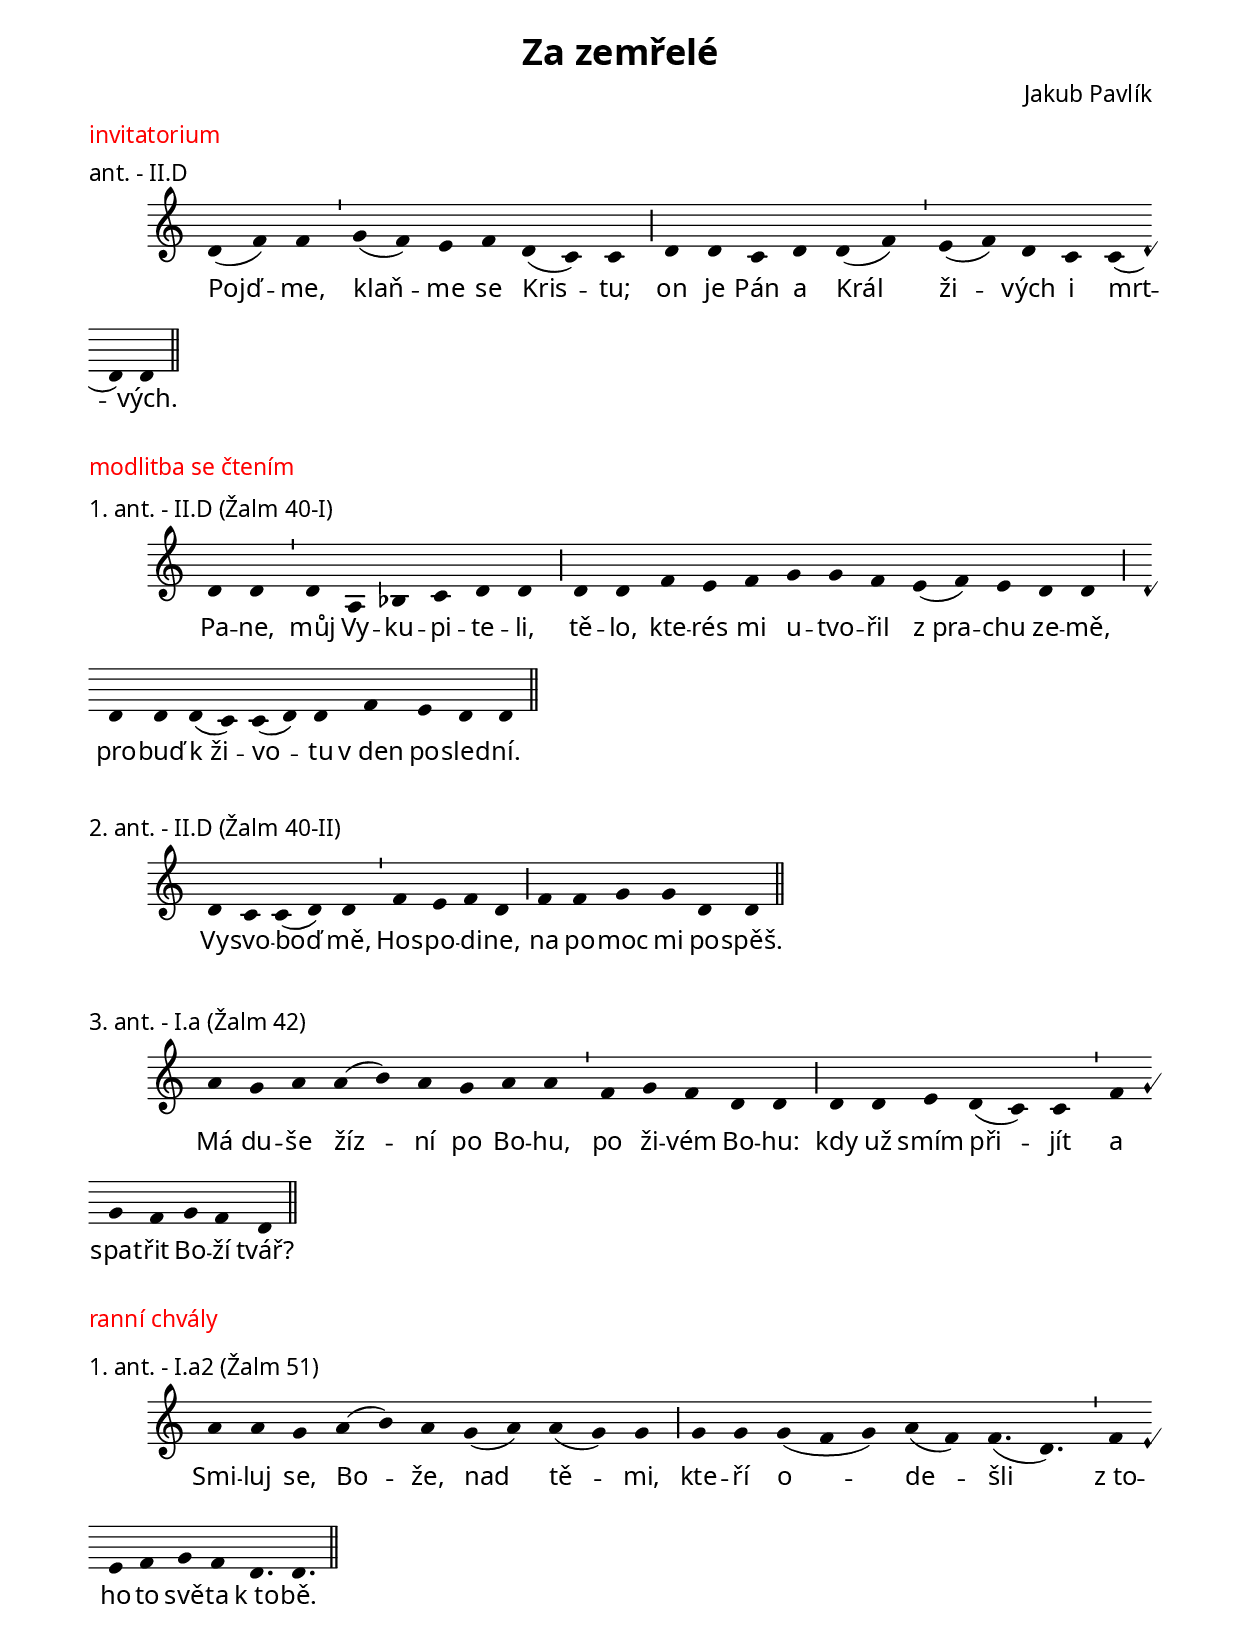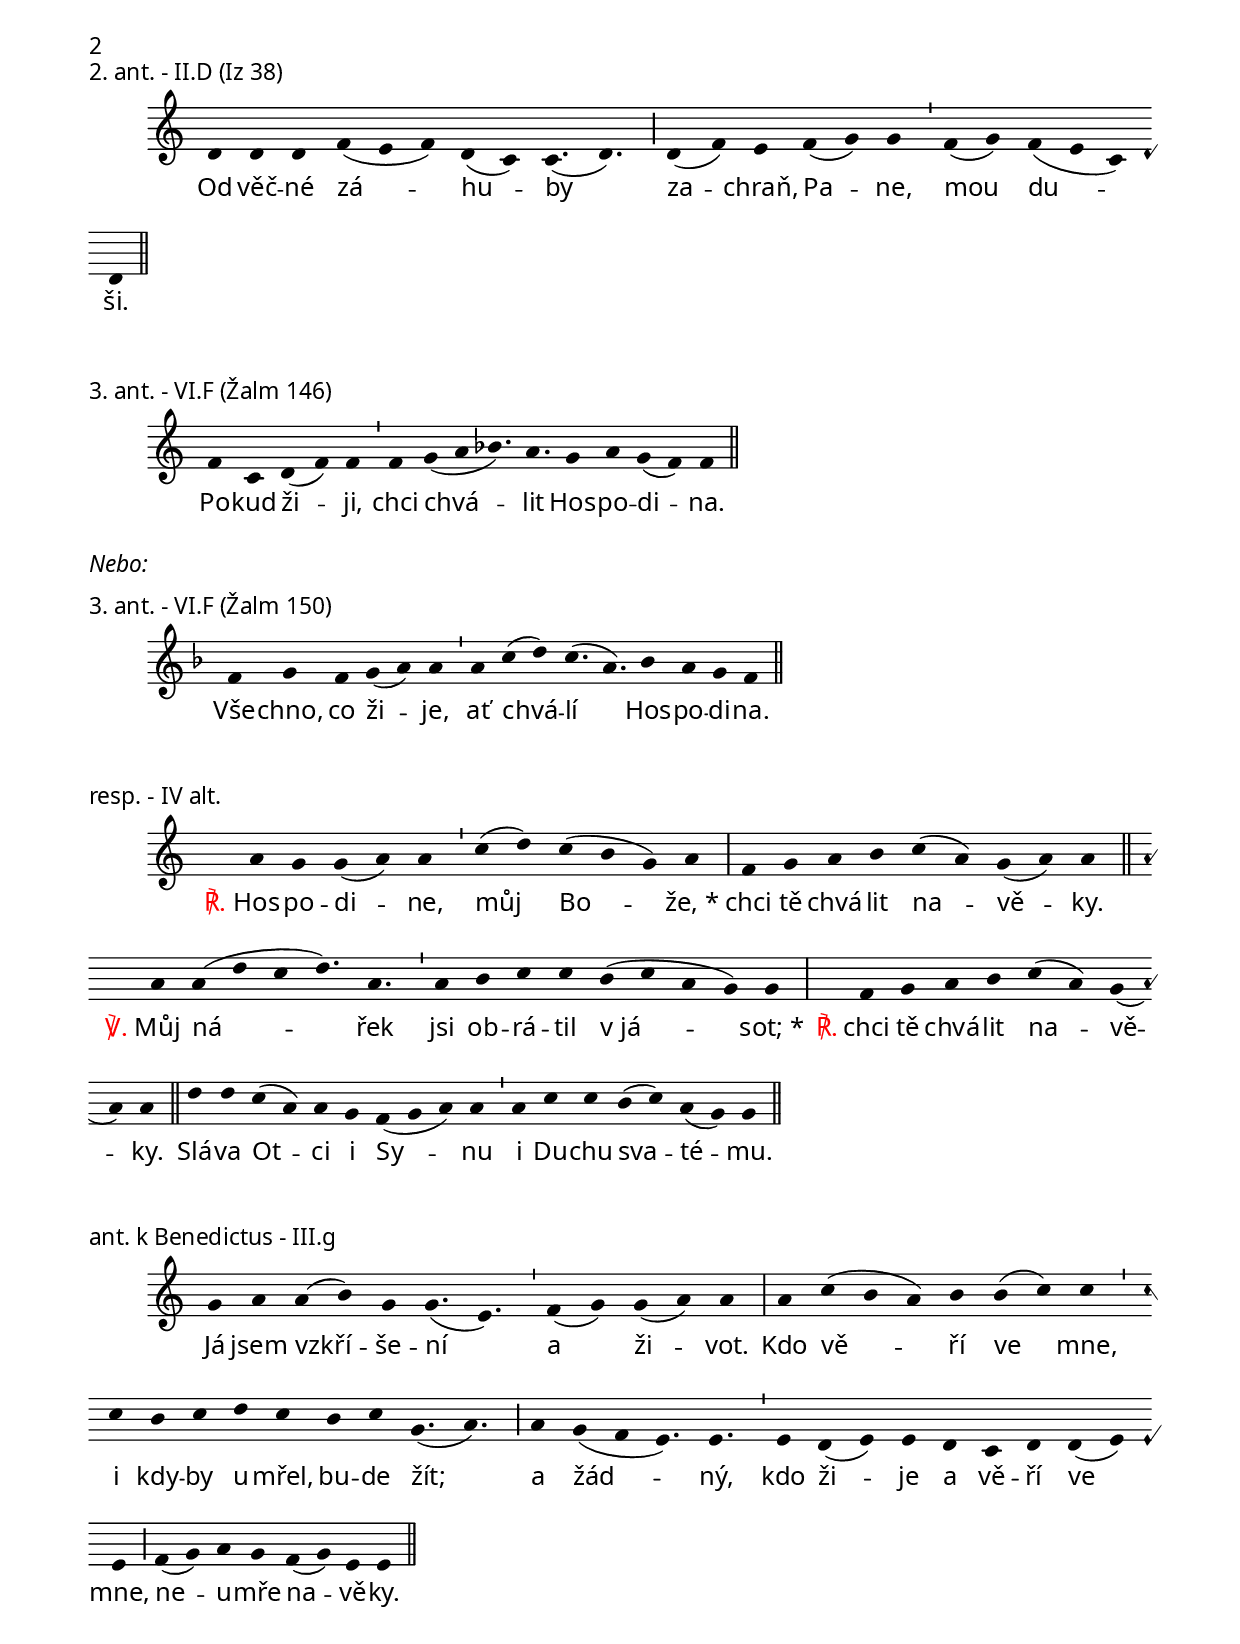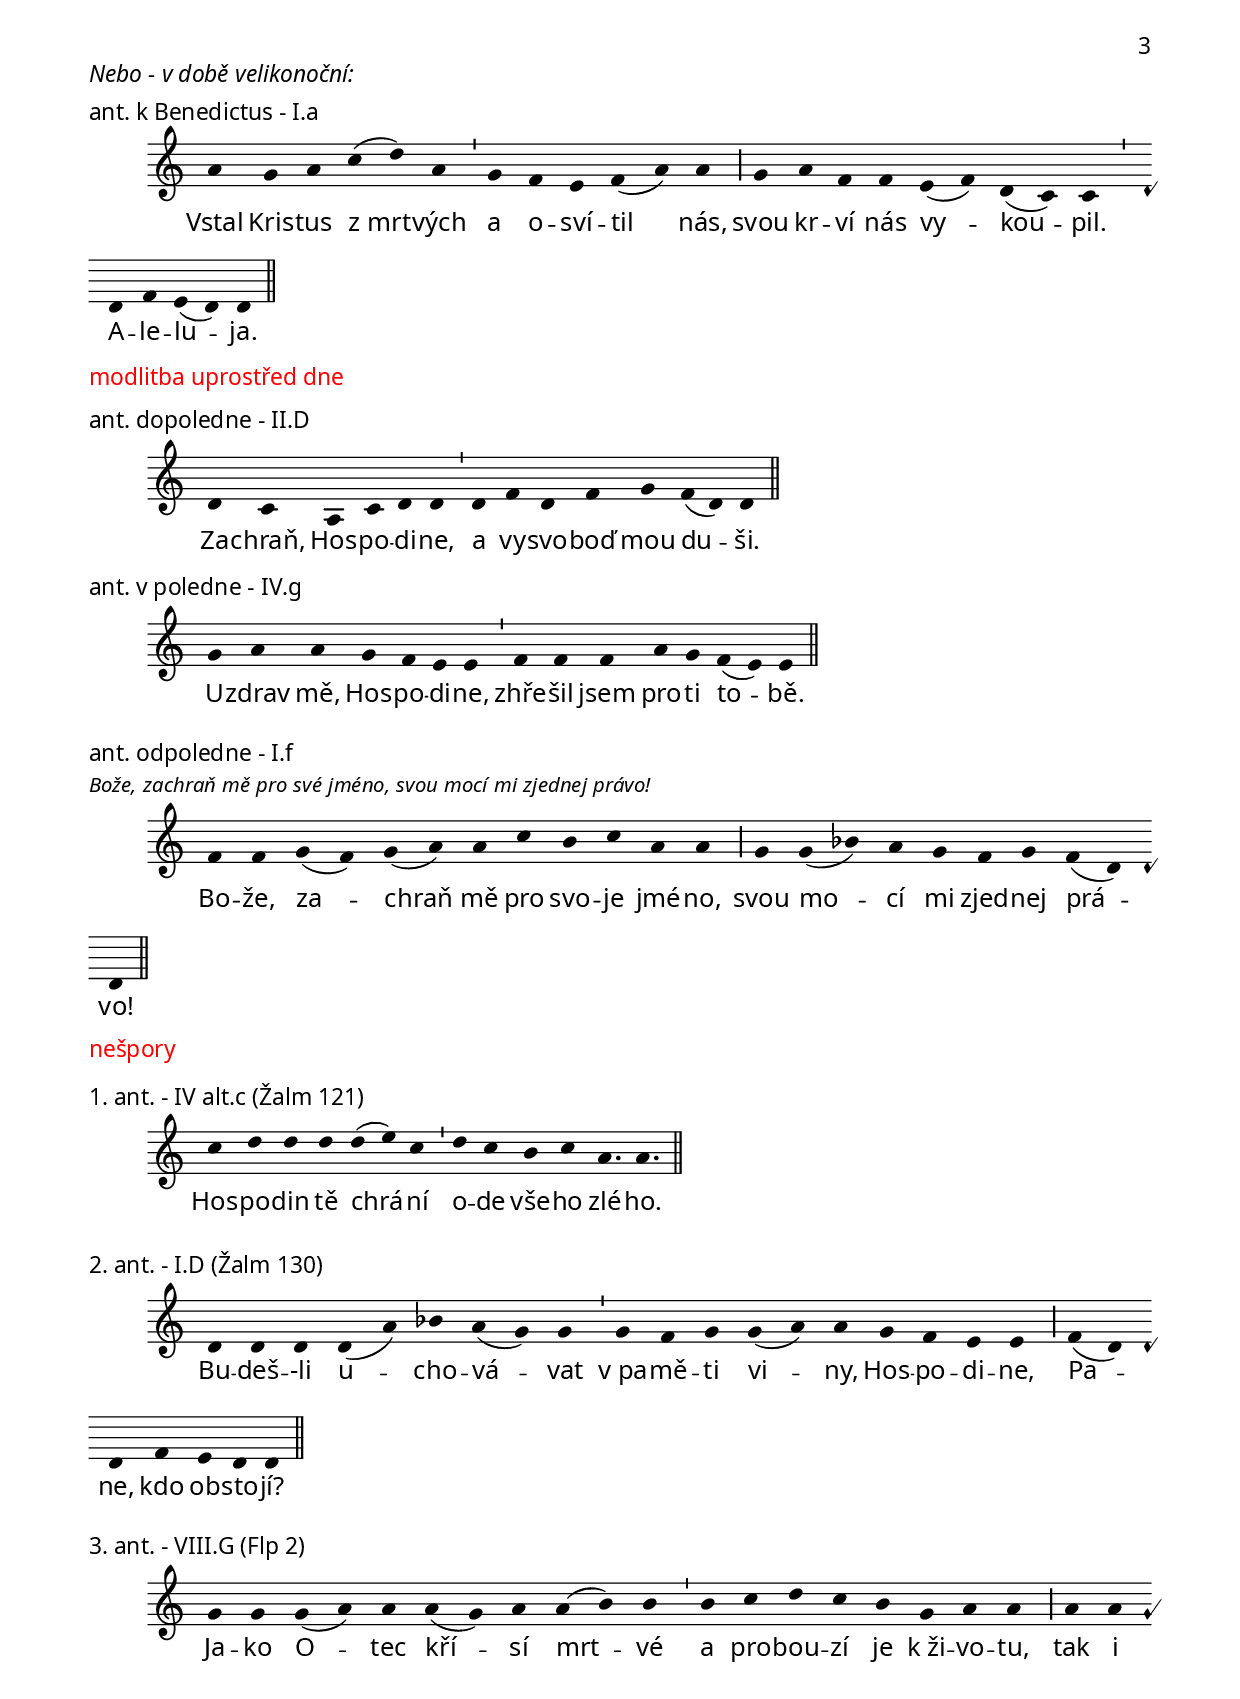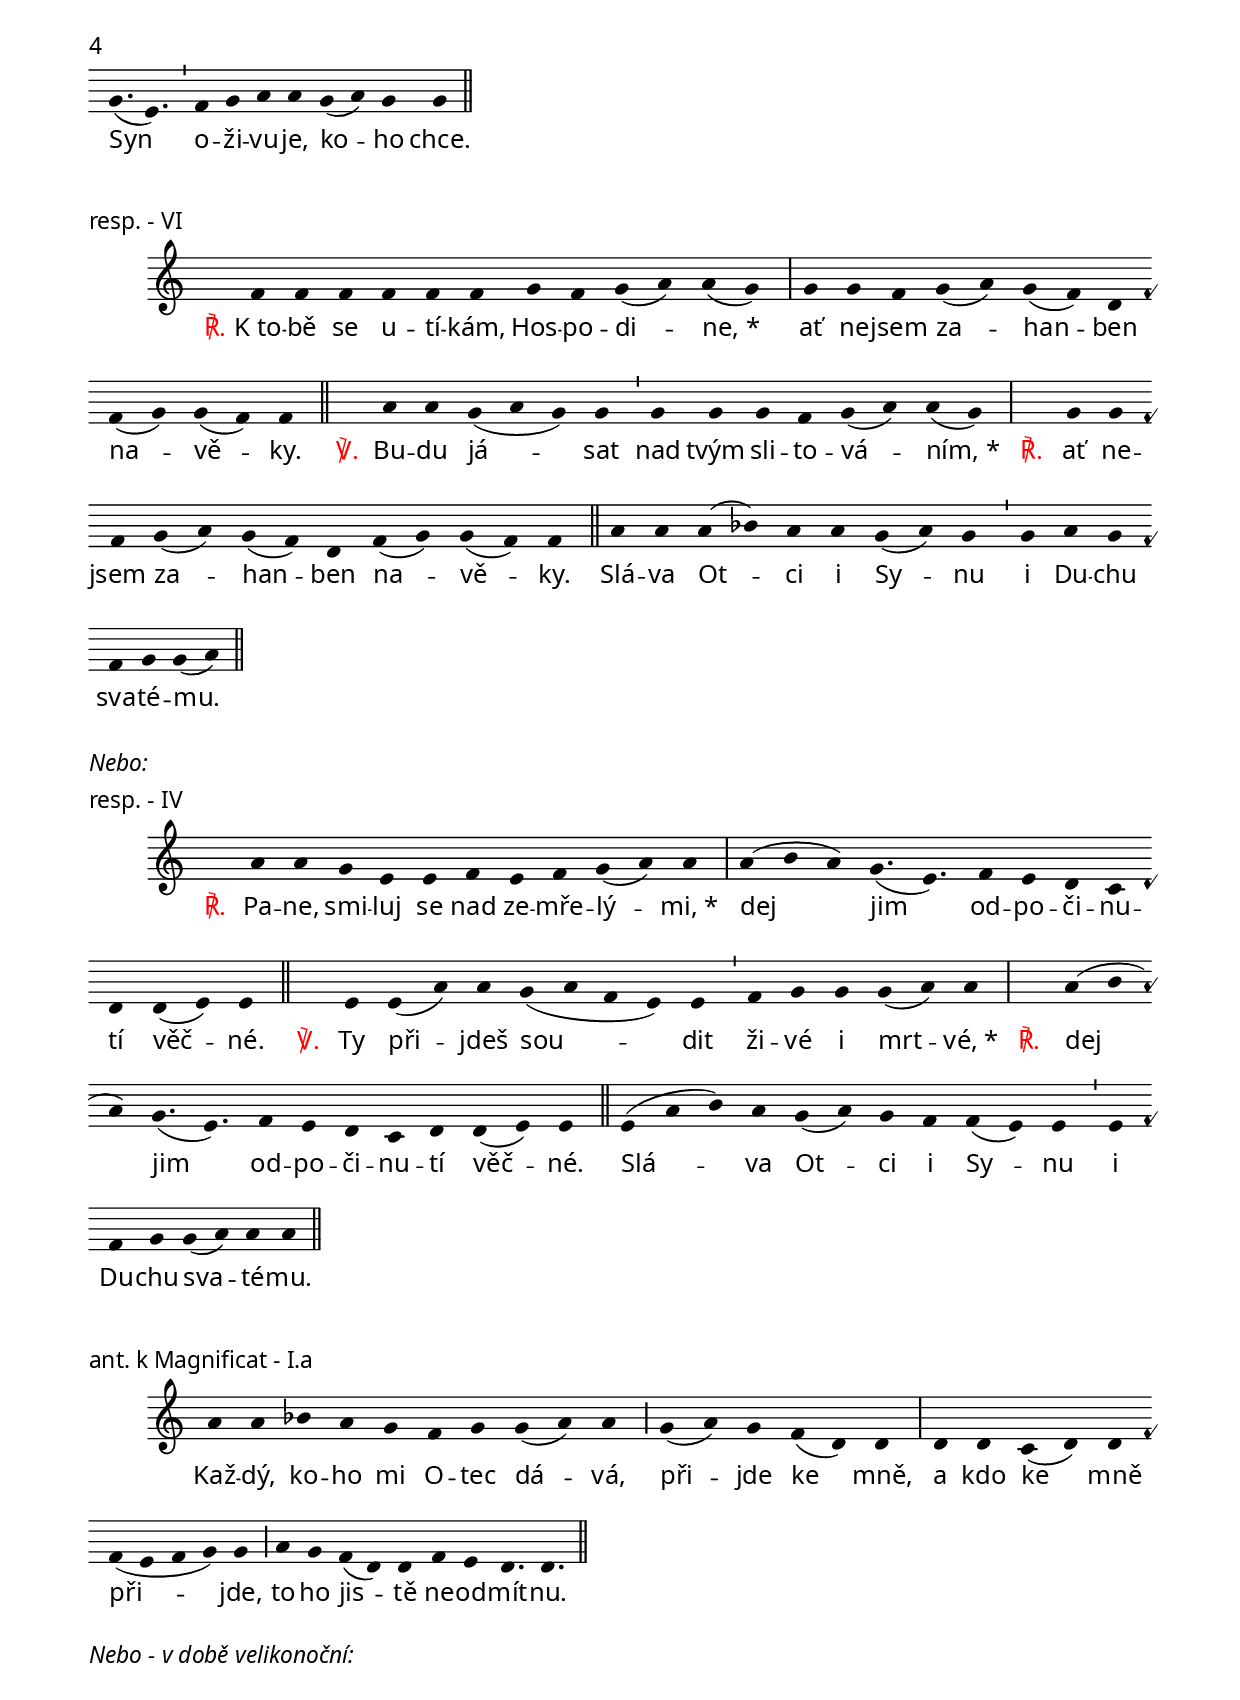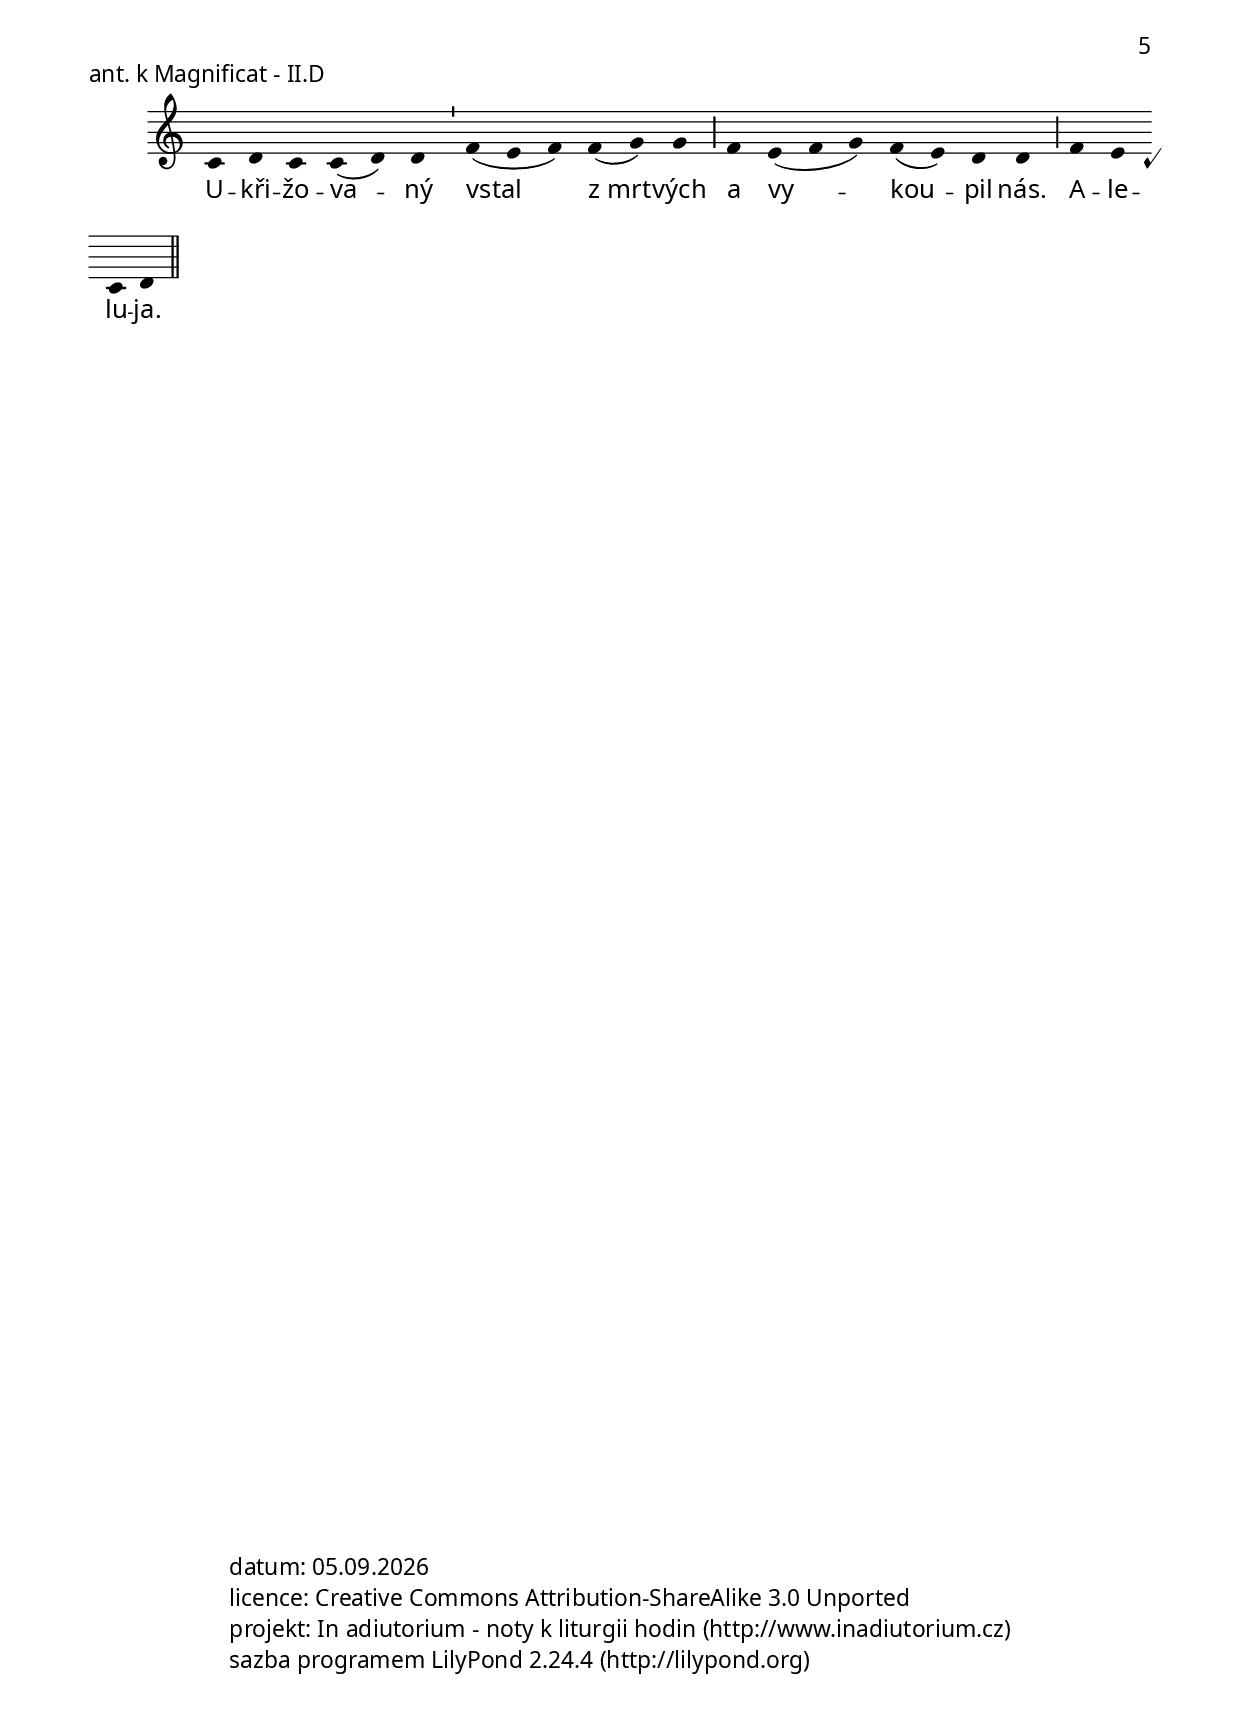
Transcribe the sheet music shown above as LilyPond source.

\version "2.14.2"

\header {
  title = "Za zemřelé"
  composer = "Jakub Pavlík"
}

\include "../spolecne.ly"
\include "../dilyresponsorii.ly"

\markup {\nadpisHodinka {"invitatorium"}}

\score {
  \relative c' {
    \choralniRezim
    d4( f) f \barMin g( f) e f d( c) c \barMaior
    d d c d d( f) \barMin e( f) d c c( d) d \barFinalis
  }
  \addlyrics {
    Pojď -- me, klaň -- me se Kris -- tu;
    on je Pán a Král ži -- vých i mrt -- vých.
  }
  \header {
    quid = "ant."
    modus = "II"
    differentia = "D"
    psalmus = ""
    id = "invit"
    piece = \markup {\sestavTitulekBezZalmu}
  }
}

\markup {\nadpisHodinka {"modlitba se čtením"}}

\score {
  \relative c' {
    \choralniRezim
    d4 d \barMin d a bes c d d \barMaior
    d d f e f g g f
    e( f) e d d \barMaior
    d d d( c) c( d) d f e d d \barFinalis
  }
  \addlyrics {
    Pa -- ne, můj Vy -- ku -- pi -- te -- li,
    tě -- lo, kte -- rés mi u -- tvo -- řil
    z_pra -- chu ze -- mě,
    pro -- buď k_ži -- vo -- tu v_den po -- sled -- ní.
  }
  \header {
    quid = "1. ant."
    modus = "II"
    differentia = "D"
    psalmus = "Žalm 40-I"
    id = "mc-a1"
    piece = \markup {\sestavTitulek}
  }
}

\score {
  \relative c' {
    \choralniRezim
    d4 c c( d) d \barMin f e f d \barMaior
    f f g g d d \barFinalis
  }
  \addlyrics {
    Vy -- svo -- boď mě, Hos -- po -- di -- ne,
    na po -- moc mi po -- spěš.
  }
  \header {
    quid = "2. ant."
    modus = "II"
    differentia = "D"
    psalmus = "Žalm 40-II"
    id = "mc-a2"
    piece = \markup {\sestavTitulek}
  }
}

\score {
  \relative c'' {
    \choralniRezim
    a4 g a a( b) a g a a \barMin
    f g f d d \barMaior
    d d e d( c) c \barMin
    f g f g f d \barFinalis
  }
  \addlyrics {
    Má du -- še žíz -- ní po Bo -- hu,
    po ži -- vém Bo -- hu:
    kdy už smím při -- jít
    a spat -- řit Bo -- ží tvář?
  }
  \header {
    quid = "3. ant."
    modus = "I"
    differentia = "a"
    psalmus = "Žalm 42"
    id = "mc-a3"
    piece = \markup {\sestavTitulek}
  }
}

\markup {\nadpisHodinka {"ranní chvály"}}

\score {
  \relative c'' {
    \choralniRezim
    a4 a g a( b) a g( a) a( g) g \barMaior
    g g g( f g) a( f) f4.( d) \barMin f4 e f g f d4. d \barFinalis
  }
  \addlyrics {
    Smi -- luj se, Bo -- že, nad tě -- mi,
    kte -- ří o -- de -- šli z_to -- ho -- to svě -- ta k_to -- bě.
  }
  \header {
    quid = "1. ant."
    modus = "I"
    differentia = "a2"
    psalmus = "Žalm 51"
    id = "rch-a1"
    piece = \markup {\sestavTitulek}
  }
}

\score {
  \relative c' {
    \choralniRezim
    d4 d d f( e f) d( c) c4.( d) \barMaior
    d4( f) e f( g) g \barMin f( g) f( e c) d \barFinalis
  }
  \addlyrics {
    Od věč -- né zá -- hu -- by
    za -- chraň, Pa -- ne, mou du -- ši.
  }
  \header {
    quid = "2. ant."
    modus = "II"
    differentia = "D"
    psalmus = "Iz 38"
    id = "rch-a2"
    fons = "melodie z: Bílá sobota, ranní chvály, 2. ant."
    fial = "pust_triduum.ly#so-rch-ant2?konec"
    piece = \markup {\sestavTitulek}
  }
}

\score {
  \relative c' {
    \choralniRezim
    f4 c d( f) f \barMin
    f \stemUp g( a bes4.) a g4 a g( f) f \barFinalis
  }
  \addlyrics {
    Po -- kud ži -- ji,
    chci chvá -- lit Hos -- po -- di -- na.
  }
  \header {
    quid = "3. ant."
    modus = "VI"
    differentia = "F"
    psalmus = "Žalm 146"
    id = "rch-a3"
    fons = "4. týden žaltáře, středa, ranní chvály, 3. ant."
    fial = "antifony/tyden4_4streda.ly#rch-ant3"
    piece = \markup {\sestavTitulek}
  }
}

\markup\italic{Nebo:}

\score {
  \relative c' {
    \choralniRezim
    \key f \major
    f4 g f g( a) a \barMin
    a4 c( d) c4.( a) bes4 a g f \barFinalis
  }
  \addlyrics {
    Vše -- chno, co ži -- je, ať chvá -- lí Hos -- po -- di -- na.
  }
  \header {
    quid = "3. ant."
    modus = "VI"
    differentia = "F"
    psalmus = "Žalm 150"
    id = "rch-a3-alt"
    fons = "4. t. žaltáře, neděle, ranní chvály, 3. ant. (Text jiný: ubráno aleluja a 'dýchá' změněno na 'žije')"
    fial = "antifony/tyden4_1nedele.ly#rch-ant3?jiny_text&-aleluja"
    piece = \markup {\sestavTitulek}
  }
}

\score {
  \relative c'' {
    \choralniRezim

    % R
    \neviditelna a
    a4 g g( a) a \barMin c( d) c( b g) a \barMax
    f g a b c( a) g( a) a \barFinalis
    % V
    \neviditelna a
    a4 a( d c d4.) a \barMin a4 b c c b( c a g) g \barMax
    % R
    \neviditelna a
    f g a b c( a) g( a) a \barFinalis
    % Slava
    d4 d c( a) a g f( g a) a \barMin a c c b( c) a( g) g \barFinalis
  }
  \addlyrics {
    \Response Hos -- po -- di -- ne, můj Bo -- že,_*
    chci tě chvá -- lit na -- vě -- ky.
    \Verse Můj ná -- řek jsi ob -- rá -- til v_já -- sot;_*
    \Response chci tě chvá -- lit na -- vě -- ky.
    \textRespDoxologie
  }
  \header {
    quid = "resp."
    modus = "IV alt."
    id = "rch-resp"
    piece = \markup {\sestavTitulekResp}
  }
}

\score {
  \relative c'' {
    \choralniRezim
    g4 a a( b) g g4.( e) \barMin f4( g) g( a) a \barMax
    a c( b a) b b( c) c \barMin c b c d c b c g4.( a) \barMaior
    a4 g( f e4.) e \barMin e4 d( e) e d c d d( e) e \barMaior
    f( g) a g f( g) e e \barFinalis
  }
  \addlyrics {
    Já jsem vzkří -- še -- ní a ži -- vot.
    Kdo vě -- ří ve mne, i kdy -- by u -- mřel, bu -- de žít;
    a žád -- ný, kdo ži -- je a vě -- ří ve mne,
    ne -- u -- mře na -- vě -- ky.
  }
  \header {
    quid = "ant. k Benedictus"
    modus = "III"
    differentia = "g"
    psalmus = ""
    id = "rch-aben"
    piece = \markup {\sestavTitulekBezZalmu}
  }
}

\pageBreak % ZLOM

\markup\italic{Nebo - v době velikonoční:}

\score {
  \relative c'' {
    \choralniRezim
    a4 g a c( d) a \barMin g f e f( a) a \barMaior
    g a f f e( f) d( c) c \barMin
    d4 f e( d) d \barFinalis
  }
  \addlyrics {
    Vstal Kris -- tus z_mrt -- vých a o -- sví -- til nás,
    svou kr -- ví nás vy -- kou -- pil.
    A -- le -- lu -- ja.
  }
  \header {
    quid = "ant. k Benedictus"
    modus = "I"
    differentia = "a"
    psalmus = ""
    id = "rch-aben-velik"
    fial = "velikonoce_velikonocnioktav.ly#rch-ant1"
    piece = \markup {\sestavTitulekBezZalmu}
  }
}

\markup {\nadpisHodinka {"modlitba uprostřed dne"}}

\score {
  \relative c' {
    \choralniRezim
    d4 c a c d d \barMin
    d f d f g f( d) d \barFinalis
  }
  \addlyrics {
    Za -- chraň, Hos -- po -- di -- ne,
    a vy -- svo -- boď mou du -- ši.
  }
  \header {
    quid = "ant. dopoledne"
    modus = "II"
    differentia = "D"
    psalmus = ""
    fial = "antifony/tyden1_4streda.ly#up-ant3?zacatek=7&konec=5"
    id = "tercie"
    piece = \markup {\sestavTitulekBezZalmu}
  }
}

\score {
  \relative c'' {
    \choralniRezim
    g4 a a g f e e \barMin f f f a g f( e) e \barFinalis
  }
  \addlyrics {
    U -- zdrav mě, Hos -- po -- di -- ne, zhře -- šil jsem
    pro -- ti to -- bě.
  }
  \header {
    quid = "ant. v poledne"
    modus = "IV"
    differentia = "g"
    psalmus = ""
    id = "sexta"
    fons = "pátek 1. týdne žaltáře, nešpory, 1. ant."
    fial = "antifony/tyden1_6patek.ly#ne-ant1"
    piece = \markup {\sestavTitulekBezZalmu}
  }
}

\score {
  \relative c' {
    \choralniRezim
    f4 f g( f) g( a) a c b c a a \barMaior
    g4 \stemUp g( bes) a g f g f( d) d \barFinalis
  }
  \addlyrics {
    Bo -- že, za -- chraň mě
    pro svo -- je % v breviáři: své
    jmé -- no,
    svou mo -- cí mi zjed -- nej prá -- vo!
  }
  \header {
    textus_approbatus = "Bože, zachraň mě pro své jméno, svou mocí mi zjednej právo!"
    quid = "ant. odpoledne"
    modus = "I"
    differentia = "f"
    psalmus = ""
    id = "nona"
    piece = \markup {\sestavTitulekBezZalmu}
  }
}

\markup {\nadpisHodinka {"nešpory"}}

\score {
  \relative c'' {
    \choralniRezim
    c4 d d d d( e) c \barMin
    d c b c a4. a \barFinalis
  }
  \addlyrics {
    Hos -- po -- din tě chrá -- ní
    o -- de vše -- ho zlé -- ho.
  }
  \header {
    quid = "1. ant."
    modus = "IV alt"
    differentia = "c"
    psalmus = "Žalm 121"
    id = "ne-a1"
    piece = \markup {\sestavTitulek}
  }
}

\score {
  \relative c' {
    \choralniRezim
    d4 d d d( a') bes a( g) g \barMin
    g f g g( a) a g f e e \barMaior
    f( d) d f e d d \barFinalis
  }
  \addlyrics {
    Bu -- deš -- -li u -- cho -- vá -- vat
    v_pa -- mě -- ti vi -- ny, Hos -- po -- di -- ne,
    Pa -- ne, kdo ob -- sto -- jí?
  }
  \header {
    quid = "2. ant."
    modus = "I"
    differentia = "D"
    psalmus = "Žalm 130"
    id = "ne-a2"
    piece = \markup {\sestavTitulek}
  }
}

\score {
  \relative c'' {
    \choralniRezim
    g4 g g( a) a a( g) a a( b) b \barMin
    b c d c b g a a \barMaior
    a a g4.( e) \barMin f4 g a a g( a) g g \barFinalis
  }
  \addlyrics {
    Ja -- ko O -- tec kří -- sí mrt -- vé
    a pro -- bou -- zí je k_ži -- vo -- tu,
    tak i Syn o -- ži -- vu -- je, ko -- ho chce.
  }
  \header {
    quid = "3. ant."
    modus = "VIII"
    differentia = "G"
    psalmus = "Flp 2"
    placet = "možná sedí spíš do modu III"
    id = "ne-a3"
    piece = \markup {\sestavTitulek}
  }
}

\score {
  \relative c' {
    \choralniRezim

    % R
    \neviditelna f
    f4 f f f f f g f g( a) a( g) \barMax
    g g f g( a) g( f) d f( g) g( f) f \barFinalis
    % V
    \neviditelna a
    a a g( a g) g \barMin g g g f g( a) a( g) \barMax
    % R
    \neviditelna a
    g g f g( a) g( f) d f( g) g( f) f \barFinalis
    % Slava
    \respVIdoxologie \barFinalis
  }
  \addlyrics {
    \Response K_to -- bě se u -- tí -- kám, Hos -- po -- di -- ne,_*
    ať ne -- jsem za -- han -- ben na -- vě -- ky.
    \Verse Bu -- du já -- sat nad tvým sli -- to -- vá -- ním,_*
    \Response ať ne -- jsem za -- han -- ben na -- vě -- ky.
    \textRespDoxologie
  }
  \header {
    quid = "resp."
    modus = "VI"
    id = "ne-resp"
    piece = \markup {\sestavTitulekResp}
  }
}

\markup\italic{Nebo:}

\score {
  \relative c'' {
    \choralniRezim

    % R
    \neviditelna a
    a4 a g e e f e f g( a) a \barMax
    a( b a) g4.( e) f4 e d c d d( e) e \barFinalis
    % V
    \neviditelna e
    e e( a) a g( a f e) e \barMin f g g g( a) a \barMax
    % R
    \neviditelna a
    a( b a) g4.( e) f4 e d c d d( e) e \barFinalis
    % Slava
    e( a b) a g( a) g f f( e) e \barMin e f g g( a) a a \barFinalis
  }
  \addlyrics {
    \Response Pa -- ne, smi -- luj se nad ze -- mře -- lý -- mi,_*
    dej jim od -- po -- či -- nu -- tí věč -- né.
    \Verse Ty při -- jdeš sou -- dit ži -- vé i mrt -- vé,_*
    \Response dej jim od -- po -- či -- nu -- tí věč -- né.
    \textRespDoxologie
  }
  \header {
    quid = "resp."
    modus = "IV"
    id = "ne-resp2"
    piece = \markup {\sestavTitulekResp}
  }
}

\score {
  \relative c'' {
    \choralniRezim
    a4 a bes a g f g g( a) a \barMaior
    g( a) g f( d) d \barMax
    d d c( d) d f( e f g) g \barMaior
    a g f( d) d f e d4. d \barFinalis
  }
  \addlyrics {
    Kaž -- dý, ko -- ho mi O -- tec dá -- vá,
    při -- jde ke mně,
    a kdo ke mně při -- jde,
    to -- ho jis -- tě ne -- od -- mít -- nu.
  }
  \header {
    quid = "ant. k Magnificat"
    modus = "I"
    differentia = "a"
    psalmus = ""
    id = "ne-amag"
    piece = \markup {\sestavTitulekBezZalmu}
  }
}

\markup\italic{Nebo - v době velikonoční:}

\score {
  \relative c' {
    \choralniRezim
    c4 d c c( d) d \barMin f( e f) f( g) g \barMaior
    f e( f g) f( e) d d \barMaior
    f e c d \barFinalis
  }
  \addlyrics {
    U -- kři -- žo -- va -- ný vstal z_mrt -- vých
    a vy -- kou -- pil nás.
    A -- le -- lu -- ja.
  }
  \header {
    quid = "ant. k Magnificat"
    modus = "II"
    differentia = "D"
    psalmus = ""
    id = "ne-amag-velik"
    piece = \markup {\sestavTitulekBezZalmu}
  }
}